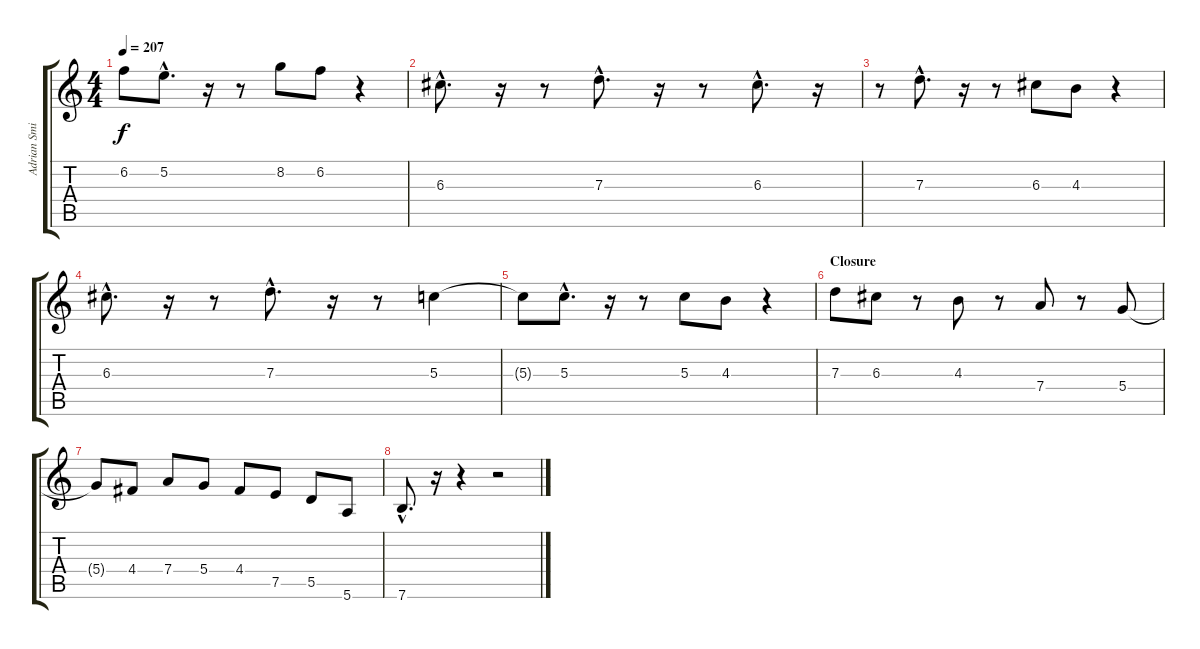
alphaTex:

\track ("Adrian Smith" "Adrian Smi") {instrument distortionguitar}
\staff {score tabs}
\tuning (E4 B3 G3 D3 A2 E2) {hide}
\ts (4 4)
\tempo 207
\clef g2
\ks c
6.2{t}.8{dy f} 5.2{hac}.8{d} r.16 r.8 8.2.8 6.2.8 r.4 |
6.3{hac}.8{d} r.16 r.8 7.3{hac}.8{d} r.16 r.8 6.3{hac}.8{d} r.16 |
r.8 7.3{hac}.8{d} r.16 r.8 6.3.8 4.3.8 r.4 |
6.3{hac}.8{d} r.16 r.8 7.3{hac}.8{d} r.16 r.8 5.3.4 |
5.3{t}.8 5.3{hac}.8{d} r.16 r.8 5.3.8 4.3.8 r.4 |
\section ("" "Closure")
7.3.8 6.3.8 r.8 4.3.8 r.8 7.4.8 r.8 5.4.8 |
5.4{t}.8 4.4.8 7.4.8 5.4.8 4.4.8 7.5.8 5.5.8 5.6.8 |
7.6{hac}.8{d} r.16 r.4 r.2
